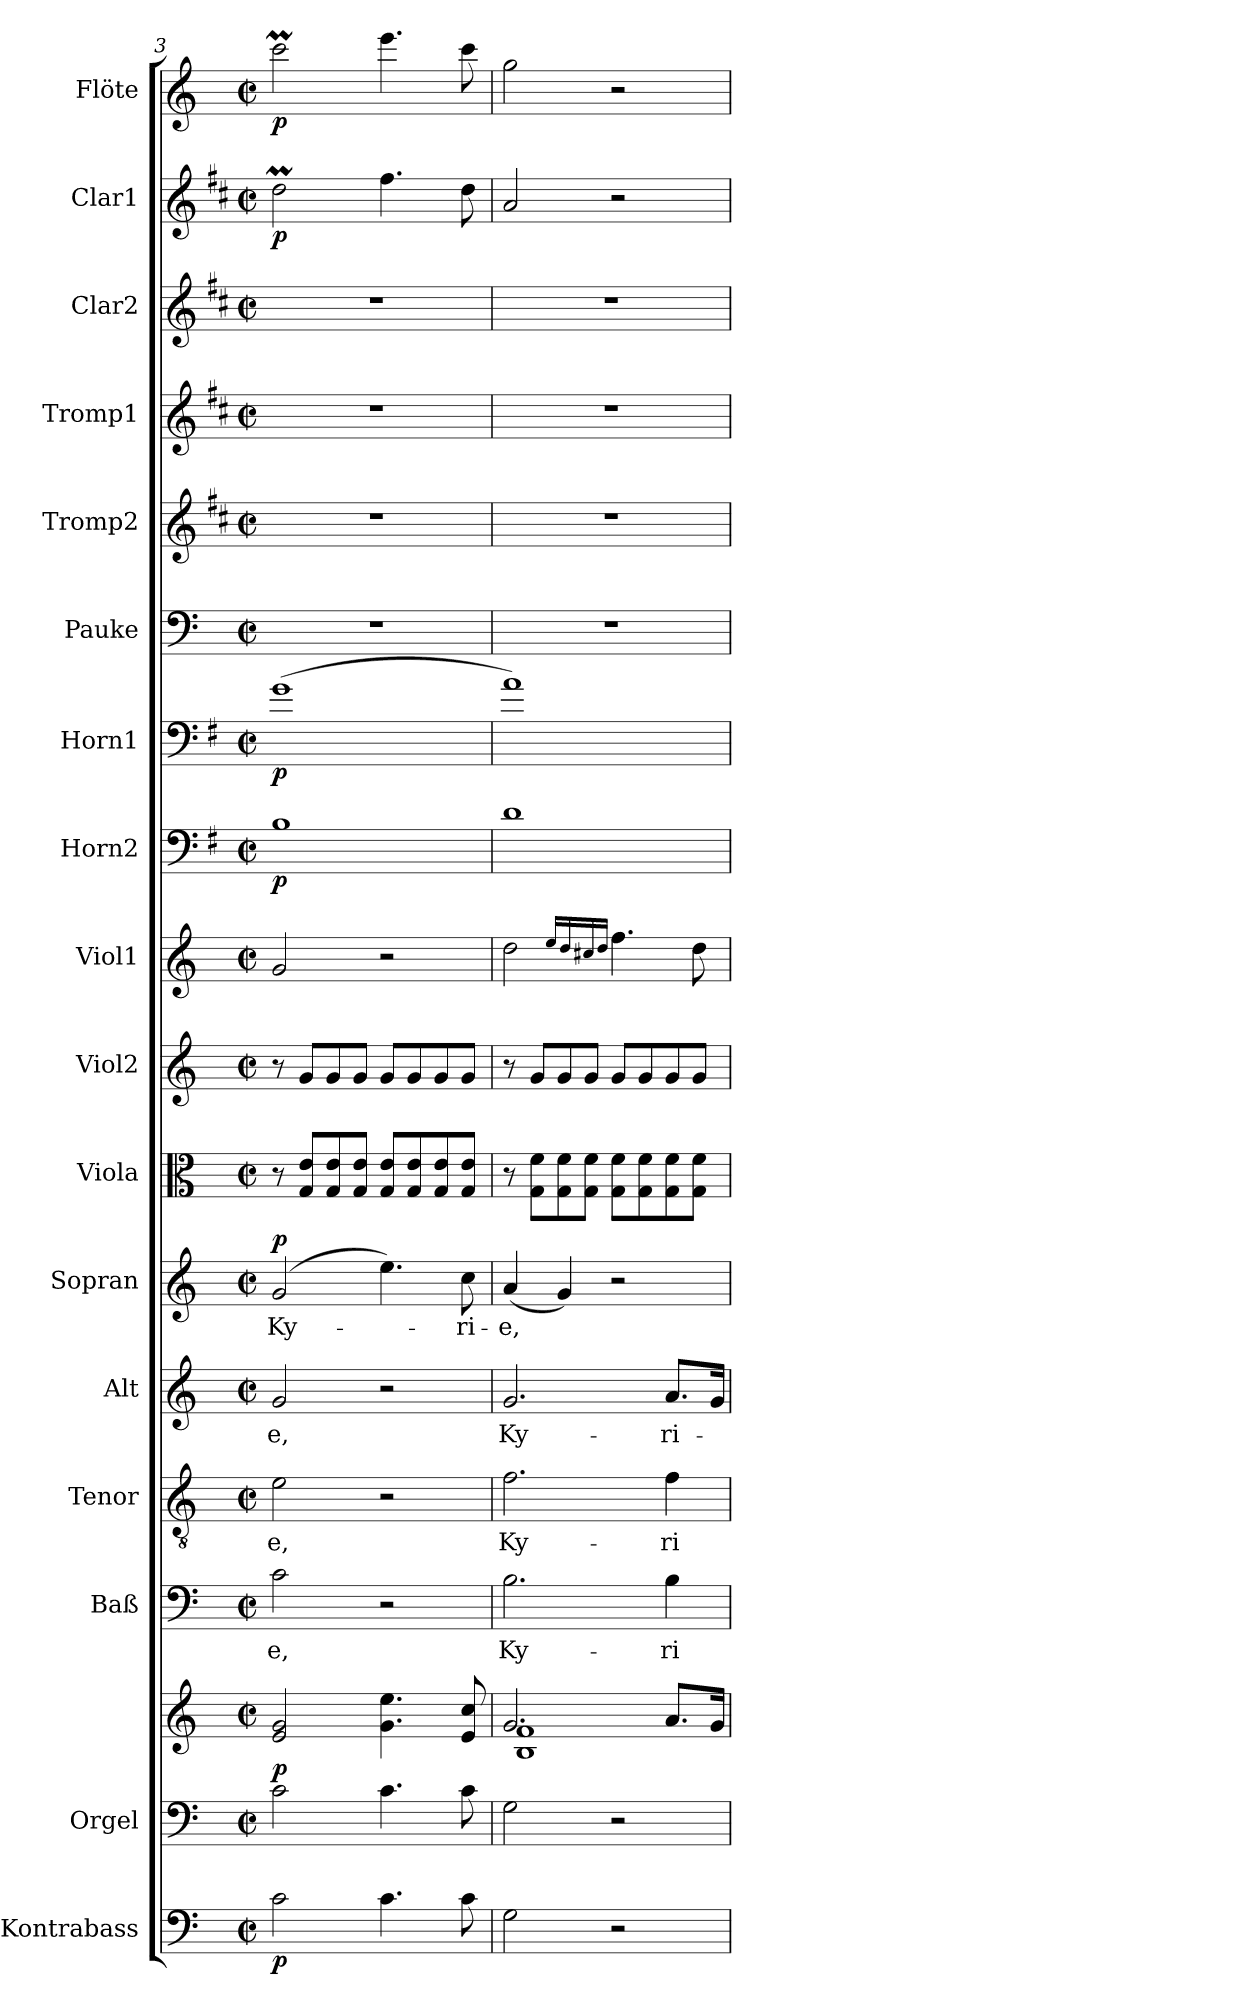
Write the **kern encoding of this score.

**kern	**dynam	**kern	**kern	**dynam	**kern	**text	**kern	**text	**kern	**text	**kern	**text	**dynam	**kern	**kern	**kern	**kern	**dynam	**kern	**dynam	**kern	**kern	**kern	**kern	**kern	**dynam	**kern	**dynam
*part17	*part17	*part16	*part16	*part16	*part15	*part15	*part14	*part14	*part13	*part13	*part12	*part12	*part12	*part11	*part10	*part9	*part8	*part8	*part7	*part7	*part6	*part5	*part4	*part3	*part2	*part2	*part1	*part1
*staff18	*staff18	*staff17	*staff16	*staff16/17	*staff15	*staff15	*staff14	*staff14	*staff13	*staff13	*staff12	*staff12	*staff12	*staff11	*staff10	*staff9	*staff8	*staff8	*staff7	*staff7	*staff6	*staff5	*staff4	*staff3	*staff2	*staff2	*staff1	*staff1
*I"Kontrabass	*	*I"Orgel	*	*	*I"Baß	*	*I"Tenor	*	*I"Alt	*	*I"Sopran	*	*	*I"Viola	*I"Viol2	*I"Viol1	*I"Horn2	*	*I"Horn1	*	*I"Pauke	*I"Tromp2	*I"Tromp1	*I"Clar2	*I"Clar1	*	*I"Flöte	*
*I'Kb	*	*	*	*	*I'B	*	*I'T	*	*I'A	*	*I'S	*	*	*I'Vla	*I'Vl2	*I'Vl1	*I'Hr2	*	*I'Hr1	*	*I'Pk	*I'Tr2	*I'Tr1	*I'Cl2	*I'Cl1	*	*I'Fl	*
*clefF4	*	*clefF4	*clefG2	*	*clefF4	*	*clefGv2	*	*clefG2	*	*clefG2	*	*	*clefC3	*clefG2	*clefG2	*clefF4	*	*clefF4	*	*clefF4	*clefG2	*clefG2	*clefG2	*clefG2	*	*clefG2	*
*ITrd1c2	*	*	*	*	*	*	*	*	*	*	*	*	*	*	*	*	*ITrd4c7	*	*ITrd4c7	*	*	*ITrd1c2	*ITrd1c2	*ITrd1c2	*ITrd1c2	*	*	*
*k[b-e-]	*	*k[]	*k[]	*	*k[]	*	*k[]	*	*k[]	*	*k[]	*	*	*k[]	*k[]	*k[]	*k[]	*	*k[]	*	*k[]	*k[]	*k[]	*k[]	*k[]	*	*k[]	*
*B-:	*	*C:	*C:	*	*C:	*	*C:	*	*C:	*	*C:	*	*	*C:	*C:	*C:	*C:	*	*C:	*	*C:	*C:	*C:	*C:	*C:	*	*C:	*
*M2/2	*	*M2/2	*M2/2	*	*M2/2	*	*M2/2	*	*M2/2	*	*M2/2	*	*	*M2/2	*M2/2	*M2/2	*M2/2	*	*M2/2	*	*M2/2	*M2/2	*M2/2	*M2/2	*M2/2	*	*M2/2	*
*met(c|)	*	*met(c|)	*met(c|)	*	*met(c|)	*	*met(c|)	*	*met(c|)	*	*met(c|)	*	*	*met(c|)	*met(c|)	*met(c|)	*met(c|)	*	*met(c|)	*	*met(c|)	*met(c|)	*met(c|)	*met(c|)	*met(c|)	*	*met(c|)	*
=3	=3	=3	=3	=3	=3	=3	=3	=3	=3	=3	=3	=3	=3	=3	=3	=3	=3	=3	=3	=3	=3	=3	=3	=3	=3	=3	=3	=3
!	!LO:DY:b	!	!	!LO:DY:a=2	!	!LO:LY:b	!	!LO:LY:b	!	!LO:LY:b	!	!LO:LY:b	!LO:DY:a	!	!	!	!	!LO:DY:b	!	!LO:DY:b	!	!	!	!	!	!LO:DY:b	!	!LO:DY:b
2B-\	p	2c\	2e/ 2g/	p	2c\	-e,	2e\	-e,	2g/	-e,	(2g/	Ky-	p	8r	8r	2g/	1E	p	(>1c	p	1r	1r	1r	1r	2ccM\	p	2cccM\	p
.	.	.	.	.	.	.	.	.	.	.	.	.	.	8G/ 8e/L	8g/L	.	.	.	.	.	.	.	.	.	.	.	.	.
.	.	.	.	.	.	.	.	.	.	.	.	.	.	8G/ 8e/	8g/	.	.	.	.	.	.	.	.	.	.	.	.	.
.	.	.	.	.	.	.	.	.	.	.	.	.	.	8G/ 8e/J	8g/J	.	.	.	.	.	.	.	.	.	.	.	.	.
4.B-\	.	4.c\	4.g\ 4.ee\	.	2r	.	2r	.	2r	.	4.ee\)	.	.	8G/ 8e/L	8g/L	2r	.	.	.	.	.	.	.	.	4.ee\	.	4.eee\	.
.	.	.	.	.	.	.	.	.	.	.	.	.	.	8G/ 8e/	8g/	.	.	.	.	.	.	.	.	.	.	.	.	.
.	.	.	.	.	.	.	.	.	.	.	.	.	.	8G/ 8e/	8g/	.	.	.	.	.	.	.	.	.	.	.	.	.
!	!	!	!	!	!	!	!	!	!	!	!	!LO:LY:b	!	!	!	!	!	!	!	!	!	!	!	!	!	!	!	!
8B-\	.	8c\	8e/ 8cc/	.	.	.	.	.	.	.	8cc\	-ri-	.	8G/ 8e/J	8g/J	.	.	.	.	.	.	.	.	.	8cc\	.	8ccc\	.
=4	=4	=4	=4	=4	=4	=4	=4	=4	=4	=4	=4	=4	=4	=4	=4	=4	=4	=4	=4	=4	=4	=4	=4	=4	=4	=4	=4	=4
*	*	*	*^	*	*	*	*	*	*	*	*	*	*	*	*	*	*	*	*	*	*	*	*	*	*	*	*	*
!	!	!	!	!	!	!	!LO:LY:b	!	!LO:LY:b	!	!LO:LY:b	!	!LO:LY:b	!	!	!	!	!	!	!	!	!	!	!	!	!	!	!	!
2F\	.	2G\	2.g/	1B 1f	.	2.B\	Ky-	2.f\	Ky-	2.g/	Ky-	(<4a/	-e,	.	8r	8r	2dd\	1G	.	1d)	.	1r	1r	1r	1r	2g/	.	2gg\	.
.	.	.	.	.	.	.	.	.	.	.	.	.	.	.	8G\ 8f\L	8g/L	.	.	.	.	.	.	.	.	.	.	.	.	.
.	.	.	.	.	.	.	.	.	.	.	.	4g/)	.	.	8G\ 8f\	8g/	.	.	.	.	.	.	.	.	.	.	.	.	.
.	.	.	.	.	.	.	.	.	.	.	.	.	.	.	8G\ 8f\J	8g/J	.	.	.	.	.	.	.	.	.	.	.	.	.
.	.	.	.	.	.	.	.	.	.	.	.	.	.	.	.	.	16qee/LL	.	.	.	.	.	.	.	.	.	.	.	.
.	.	.	.	.	.	.	.	.	.	.	.	.	.	.	.	.	16qdd/	.	.	.	.	.	.	.	.	.	.	.	.
.	.	.	.	.	.	.	.	.	.	.	.	.	.	.	.	.	16qcc#X/	.	.	.	.	.	.	.	.	.	.	.	.
.	.	.	.	.	.	.	.	.	.	.	.	.	.	.	.	.	16qdd/JJ	.	.	.	.	.	.	.	.	.	.	.	.
2r	.	2r	.	.	.	.	.	.	.	.	.	2r	.	.	8G\ 8f\L	8g/L	4.ff\	.	.	.	.	.	.	.	.	2r	.	2r	.
.	.	.	.	.	.	.	.	.	.	.	.	.	.	.	8G\ 8f\	8g/	.	.	.	.	.	.	.	.	.	.	.	.	.
!	!	!	!	!	!	!	!LO:LY:b	!	!LO:LY:b	!	!LO:LY:b	!	!	!	!	!	!	!	!	!	!	!	!	!	!	!	!	!	!
.	.	.	8.a/L	.	.	4B\	-ri-	4f\	-ri-	8.a/L	-ri-	.	.	.	8G\ 8f\	8g/	.	.	.	.	.	.	.	.	.	.	.	.	.
.	.	.	.	.	.	.	.	.	.	.	.	.	.	.	8G\ 8f\J	8g/J	8dd\	.	.	.	.	.	.	.	.	.	.	.	.
.	.	.	16g/Jk	.	.	.	.	.	.	16g/Jk	.	.	.	.	.	.	.	.	.	.	.	.	.	.	.	.	.	.	.
*	*	*	*v	*v	*	*	*	*	*	*	*	*	*	*	*	*	*	*	*	*	*	*	*	*	*	*	*	*	*
=	=	=	=	=	=	=	=	=	=	=	=	=	=	=	=	=	=	=	=	=	=	=	=	=	=	=	=	=
*-	*-	*-	*-	*-	*-	*-	*-	*-	*-	*-	*-	*-	*-	*-	*-	*-	*-	*-	*-	*-	*-	*-	*-	*-	*-	*-	*-	*-
